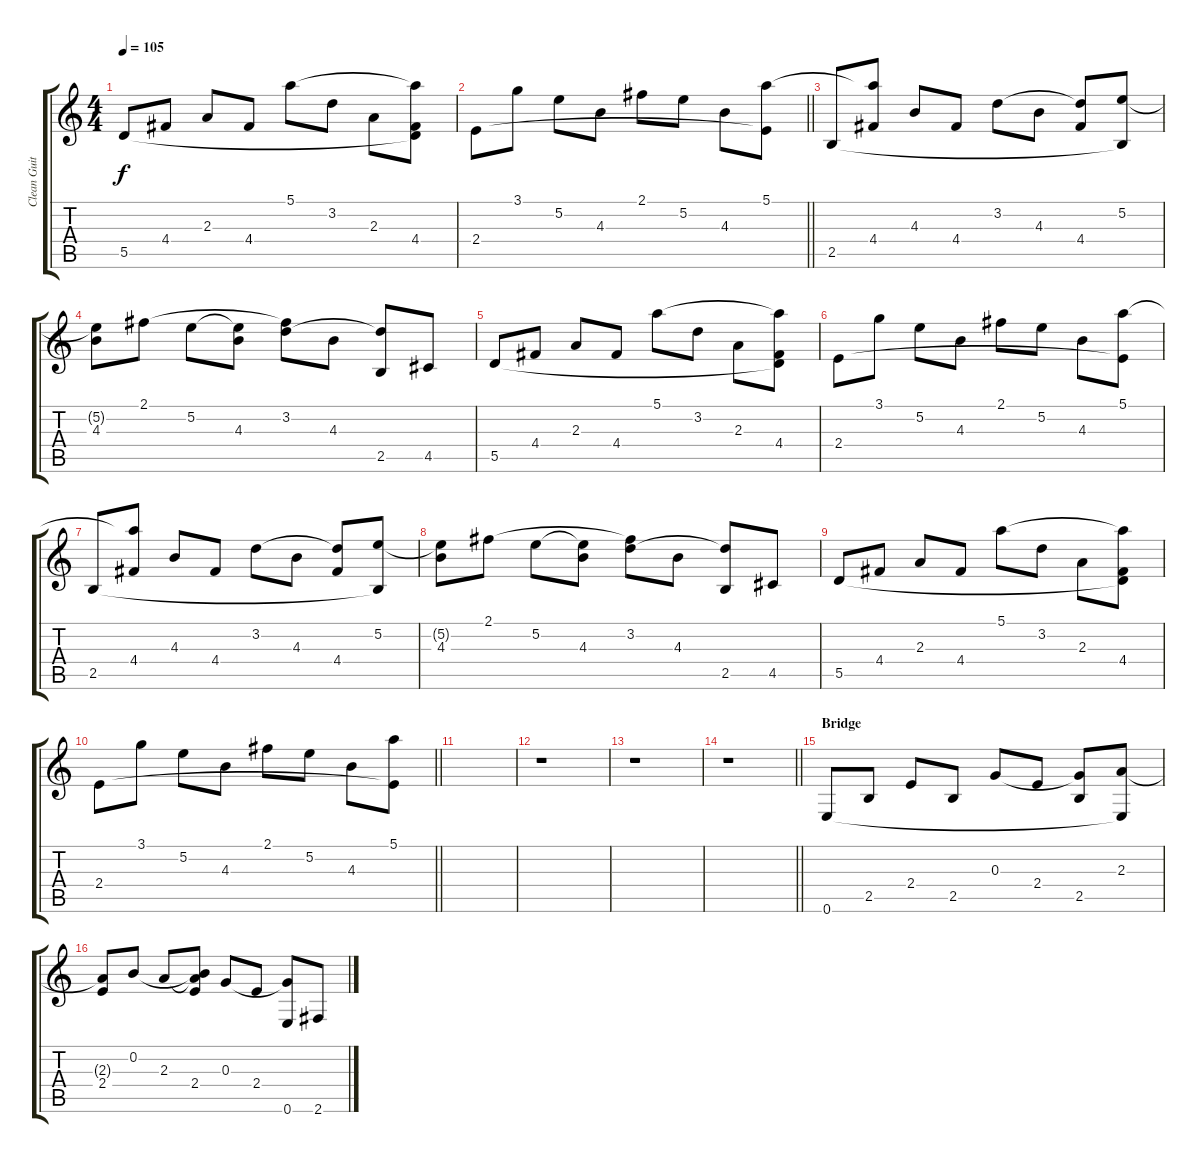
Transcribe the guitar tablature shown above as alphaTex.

\track ("Clean Guitar" "Clean Guit") {instrument electricguitarjazz}
\staff {score tabs}
\tuning (E4 B3 G3 D3 A2 E2) {hide}
\ts (4 4)
\tempo 105
\clef g2
\ks c
5.5.8{dy f} 4.4.8 2.3.8 4.4.8 5.1.8 3.2.8 2.3.8 (5.1{t} 4.4 5.5{t}).8 |
\barLineRight lightlight
2.4.8 3.1.8 5.2.8 4.3.8 2.1.8 5.2.8 4.3.8 (5.1 2.4{t}).8 |
2.5.8 (5.1{t} 4.4).8 4.3.8 4.4.8 3.2.8 4.3.8 (3.2{t} 4.4).8 (5.2 2.5{t}).8 |
(5.2{t} 4.3).8 2.1.8 5.2.8 (5.2{t} 4.3).8 (2.1{t} 3.2).8 4.3.8 (3.2{t} 2.5).8 4.5.8 |
5.5.8 4.4.8 2.3.8 4.4.8 5.1.8 3.2.8 2.3.8 (5.1{t} 4.4 5.5{t}).8 |
2.4.8 3.1.8 5.2.8 4.3.8 2.1.8 5.2.8 4.3.8 (5.1 2.4{t}).8 |
2.5.8 (5.1{t} 4.4).8 4.3.8 4.4.8 3.2.8 4.3.8 (3.2{t} 4.4).8 (5.2 2.5{t}).8 |
(5.2{t} 4.3).8 2.1.8 5.2.8 (5.2{t} 4.3).8 (2.1{t} 3.2).8 4.3.8 (3.2{t} 2.5).8 4.5.8 |
5.5.8 4.4.8 2.3.8 4.4.8 5.1.8 3.2.8 2.3.8 (5.1{t} 4.4 5.5{t}).8 |
\barLineRight lightlight
2.4.8 3.1.8 5.2.8 4.3.8 2.1.8 5.2.8 4.3.8 (5.1 2.4{t}).8 |
|
r.1 |
r.1 |
\barLineRight lightlight
r.1 |
\section ("" "Bridge")
0.6.8{volume 12} 2.5.8 2.4.8 2.5.8 0.3.8 2.4.8 (0.3{t} 2.5).8 (2.3 0.6{t}).8 |
(2.3{t} 2.4).8 0.2.8 2.3.8 (0.2{t} 2.3{t} 2.4).8 0.3.8 2.4.8 (0.3{t} 0.6).8 2.6.8
